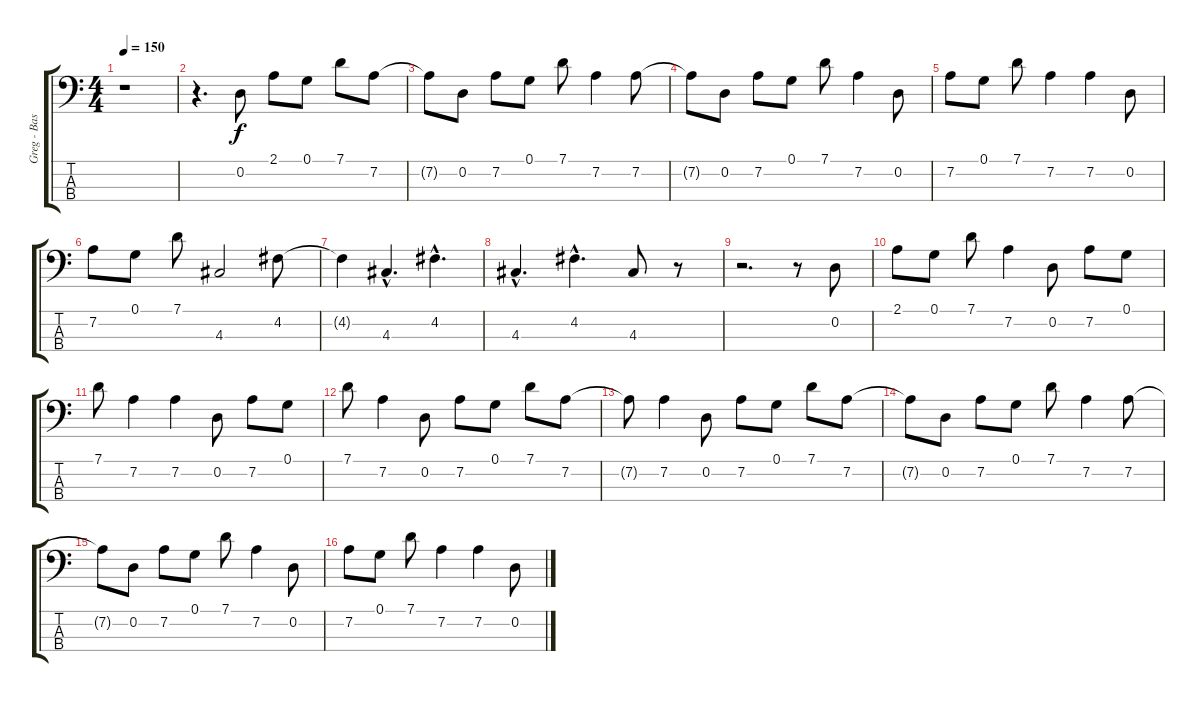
\track ("Greg - Bass" "Greg - Bas") {instrument electricbasspick}
\staff {score tabs}
\tuning (G2 D2 A1 E1) {hide}
\ts (4 4)
\tempo 150
\clef f4
\ks c
r.1{dy f} |
r.4{d} 0.2.8 2.1.8 0.1.8 7.1.8 7.2.8 |
7.2{t}.8 0.2.8 7.2.8 0.1.8 7.1.8 7.2.4 7.2.8 |
7.2{t}.8 0.2.8 7.2.8 0.1.8 7.1.8 7.2.4 0.2.8 |
7.2.8 0.1.8 7.1.8 7.2.4 7.2.4 0.2.8 |
7.2.8 0.1.8 7.1.8 4.3.2 4.2.8 |
4.2{t}.4 4.3{hac}.4{d} 4.2{hac}.4{d} |
4.3{hac}.4{d} 4.2{hac}.4{d} 4.3.8 r.8 |
r.2{d} r.8 0.2.8 |
2.1.8 0.1.8 7.1.8 7.2.4 0.2.8 7.2.8 0.1.8 |
7.1.8 7.2.4 7.2.4 0.2.8 7.2.8 0.1.8 |
7.1.8 7.2.4 0.2.8 7.2.8 0.1.8 7.1.8 7.2.8 |
7.2{t}.8 7.2.4 0.2.8 7.2.8 0.1.8 7.1.8 7.2.8 |
7.2{t}.8 0.2.8 7.2.8 0.1.8 7.1.8 7.2.4 7.2.8 |
7.2{t}.8 0.2.8 7.2.8 0.1.8 7.1.8 7.2.4 0.2.8 |
7.2.8 0.1.8 7.1.8 7.2.4 7.2.4 0.2.8
